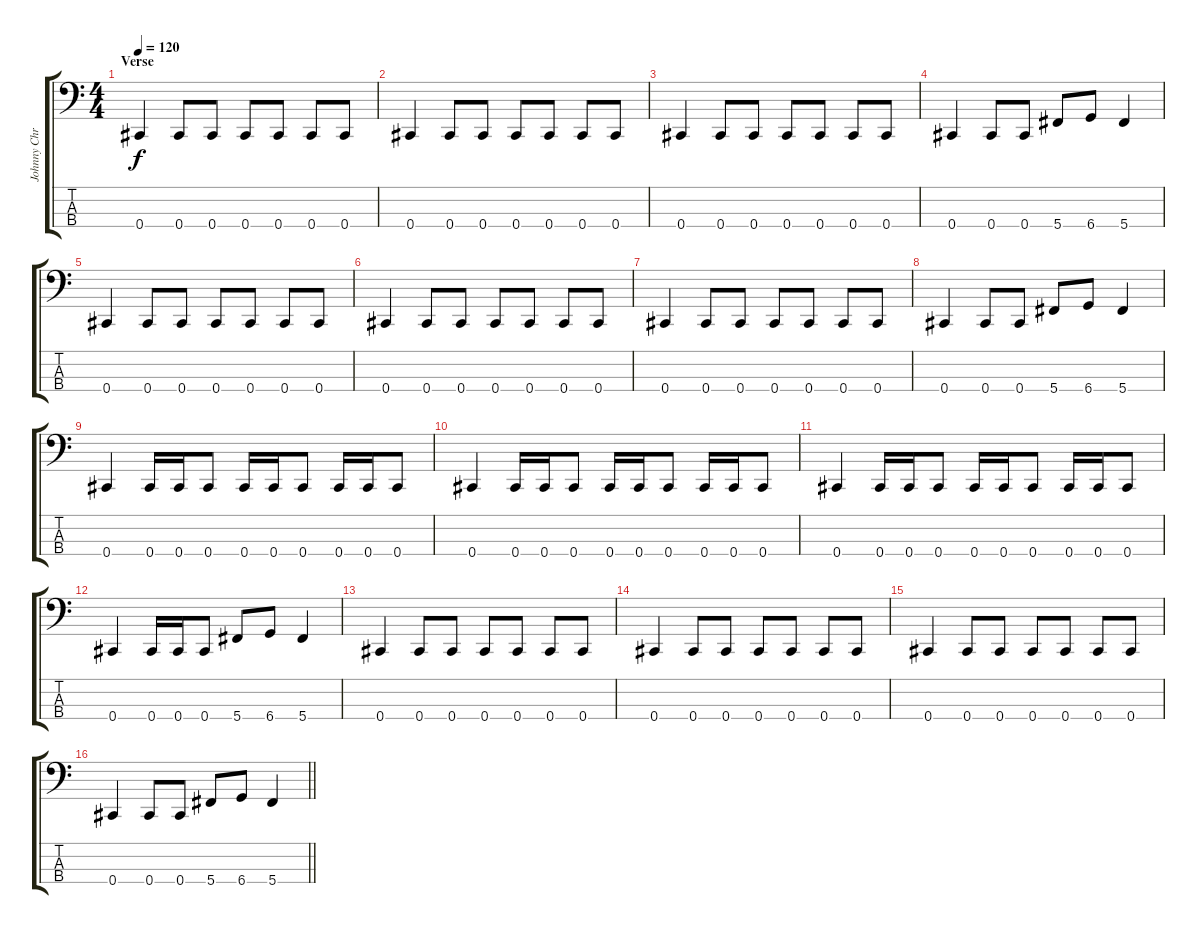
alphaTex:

\track ("Johnny Christ" "Johnny Chr") {instrument electricbasspick}
\staff {score tabs}
\tuning (Gb2 Db2 Ab1 Db1) {hide}
\ts (4 4)
\section ("" "Verse")
\tempo 120
\clef f4
\ks c
0.4.4{dy f} 0.4.8 0.4.8 0.4.8 0.4.8 0.4.8 0.4.8 |
0.4.4 0.4.8 0.4.8 0.4.8 0.4.8 0.4.8 0.4.8 |
0.4.4 0.4.8 0.4.8 0.4.8 0.4.8 0.4.8 0.4.8 |
0.4.4 0.4.8 0.4.8 5.4.8 6.4.8 5.4.4 |
0.4.4 0.4.8 0.4.8 0.4.8 0.4.8 0.4.8 0.4.8 |
0.4.4 0.4.8 0.4.8 0.4.8 0.4.8 0.4.8 0.4.8 |
0.4.4 0.4.8 0.4.8 0.4.8 0.4.8 0.4.8 0.4.8 |
0.4.4 0.4.8 0.4.8 5.4.8 6.4.8 5.4.4 |
0.4.4 0.4.16 0.4.16 0.4.8 0.4.16 0.4.16 0.4.8 0.4.16 0.4.16 0.4.8 |
0.4.4 0.4.16 0.4.16 0.4.8 0.4.16 0.4.16 0.4.8 0.4.16 0.4.16 0.4.8 |
0.4.4 0.4.16 0.4.16 0.4.8 0.4.16 0.4.16 0.4.8 0.4.16 0.4.16 0.4.8 |
0.4.4 0.4.16 0.4.16 0.4.8 5.4.8 6.4.8 5.4.4 |
0.4.4 0.4.8 0.4.8 0.4.8 0.4.8 0.4.8 0.4.8 |
0.4.4 0.4.8 0.4.8 0.4.8 0.4.8 0.4.8 0.4.8 |
0.4.4 0.4.8 0.4.8 0.4.8 0.4.8 0.4.8 0.4.8 |
\barLineRight lightlight
0.4.4 0.4.8 0.4.8 5.4.8 6.4.8 5.4.4
